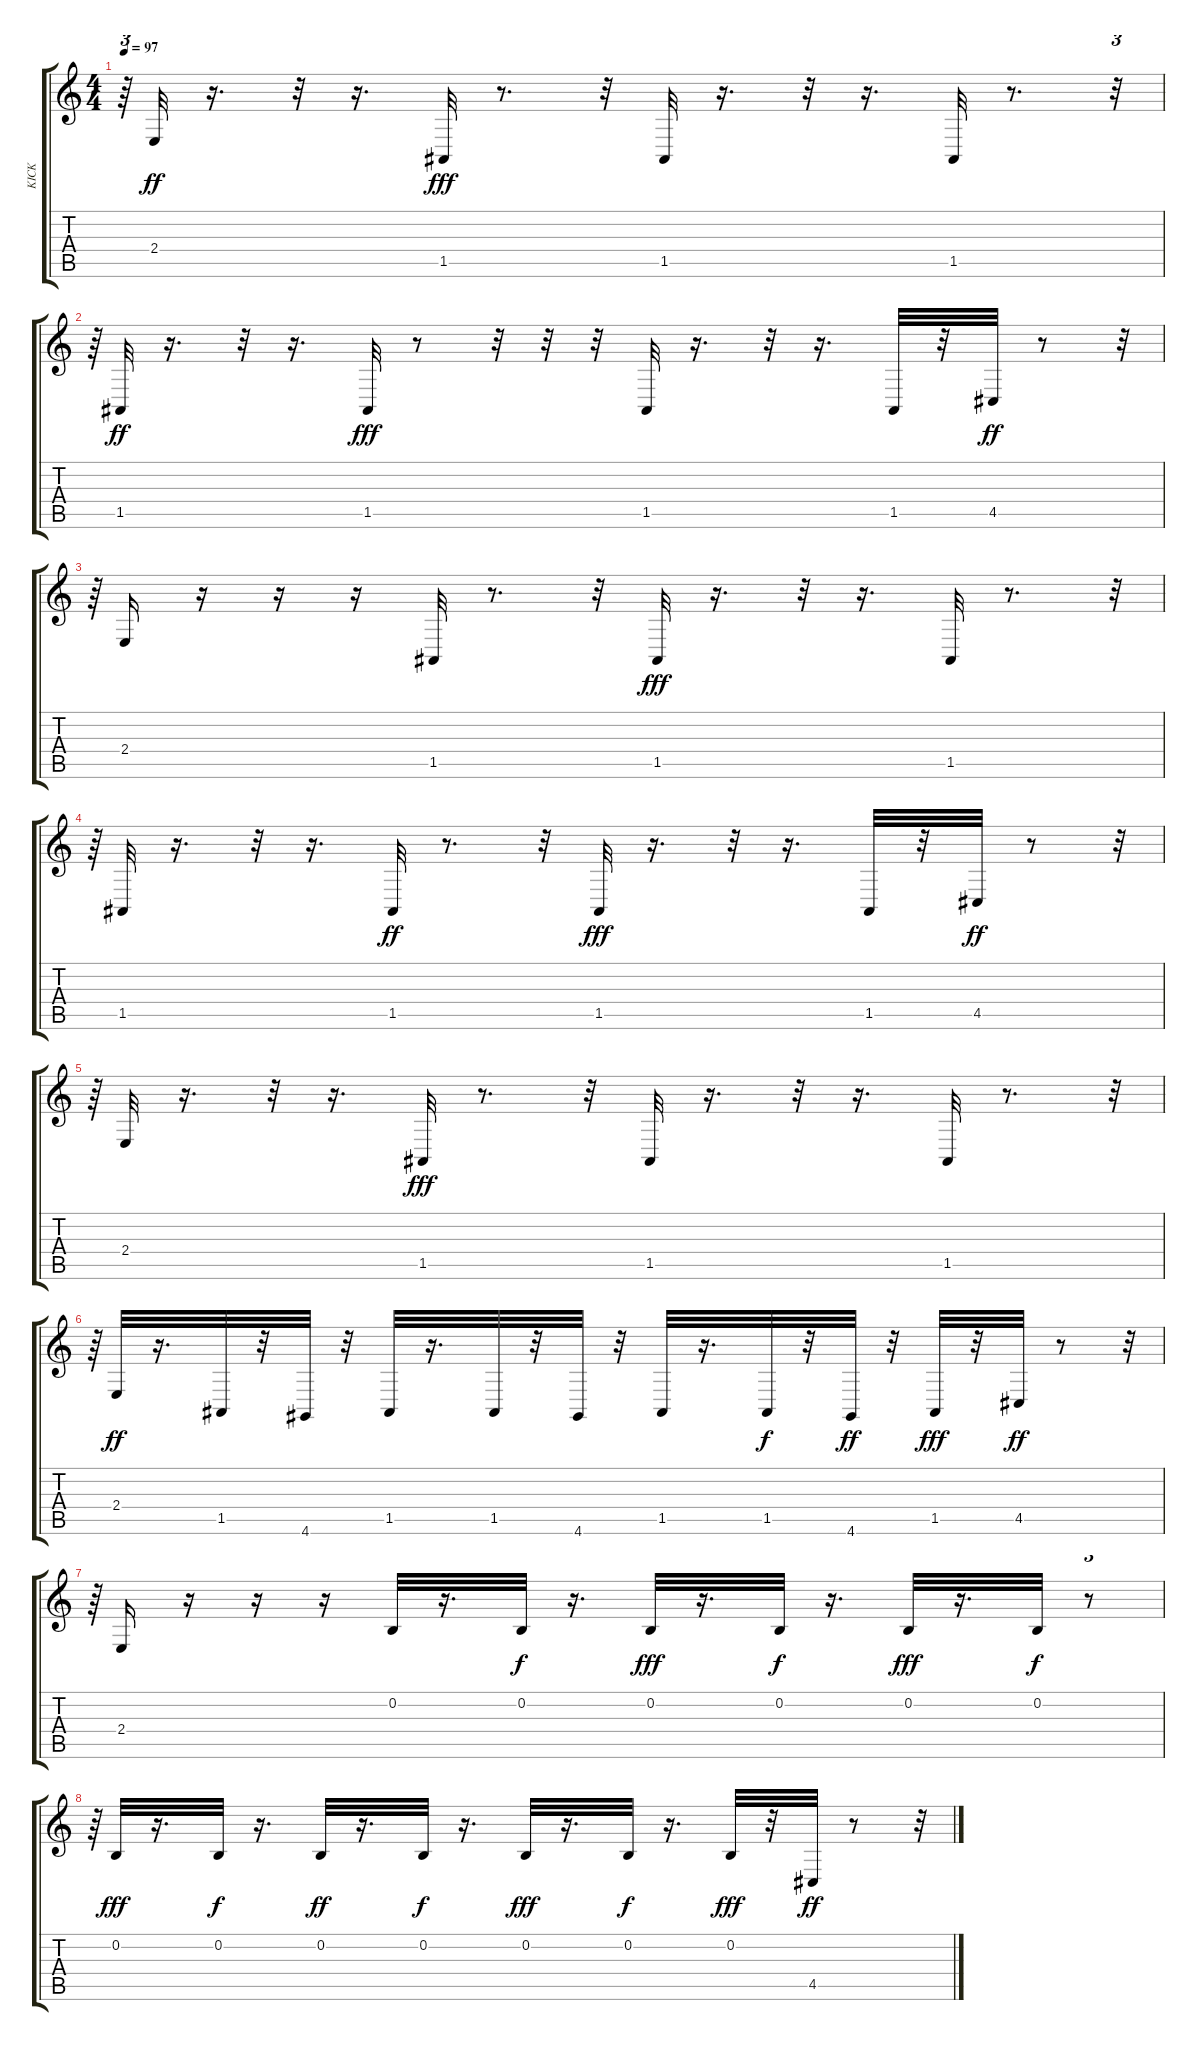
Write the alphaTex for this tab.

\track ("KICK " "KICK ") {instrument drawbarorgan}
\staff {score tabs}
\tuning (E4 B3 G3 D3 A2 E2) {hide}
\ts (4 4)
\tempo 97
\clef g2
\ks c
r.64{tu (3 2) dy ff} 2.4.32 r.16{d} r.32 r.16{d} 1.5.32{dy fff} r.8{d} r.32 1.5.32 r.16{d} r.32 r.16{d} 1.5.32 r.8{d} r.32{tu (3 2)} |
r.64{tu (3 2)} 1.5.32{dy ff} r.16{d} r.32 r.16{d} 1.5.32{dy fff} r.8 r.32 r.32 r.32 1.5.32 r.16{d} r.32 r.16{d} 1.5.32 r.32 4.5.32{dy ff} r.8 r.32{tu (3 2)} |
r.64{tu (3 2)} 2.4.16 r.16 r.16 r.16 1.5.32 r.8{d} r.32 1.5.32{dy fff} r.16{d} r.32 r.16{d} 1.5.32 r.8{d} r.32{tu (3 2)} |
r.64{tu (3 2)} 1.5.32 r.16{d} r.32 r.16{d} 1.5.32{dy ff} r.8{d} r.32 1.5.32{dy fff} r.16{d} r.32 r.16{d} 1.5.32 r.32 4.5.32{dy ff} r.8 r.32{tu (3 2)} |
r.64{tu (3 2)} 2.4.32 r.16{d} r.32 r.16{d} 1.5.32{dy fff} r.8{d} r.32 1.5.32 r.16{d} r.32 r.16{d} 1.5.32 r.8{d} r.32{tu (3 2)} |
r.64{tu (3 2)} 2.4.32{dy ff} r.16{d} 1.5.32 r.32 4.6.32 r.32 1.5.32 r.16{d} 1.5.32 r.32 4.6.32 r.32 1.5.32 r.16{d} 1.5.32{dy f} r.32 4.6.32{dy ff} r.32 1.5.32{dy fff} r.32 4.5.32{dy ff} r.8 r.32{tu (3 2)} |
r.64{tu (3 2)} 2.4.16 r.16 r.16 r.16 0.2.32 r.16{d} 0.2.32{dy f} r.16{d} 0.2.32{dy fff} r.16{d} 0.2.32{dy f} r.16{d} 0.2.32{dy fff} r.16{d} 0.2.32{dy f} r.8{tu (3 2)} |
r.64{tu (3 2)} 0.2.32{dy fff} r.16{d} 0.2.32{dy f} r.16{d} 0.2.32{dy ff} r.16{d} 0.2.32{dy f} r.16{d} 0.2.32{dy fff} r.16{d} 0.2.32{dy f} r.16{d} 0.2.32{dy fff} r.32 4.5.32{dy ff} r.8 r.32{tu (3 2)}
